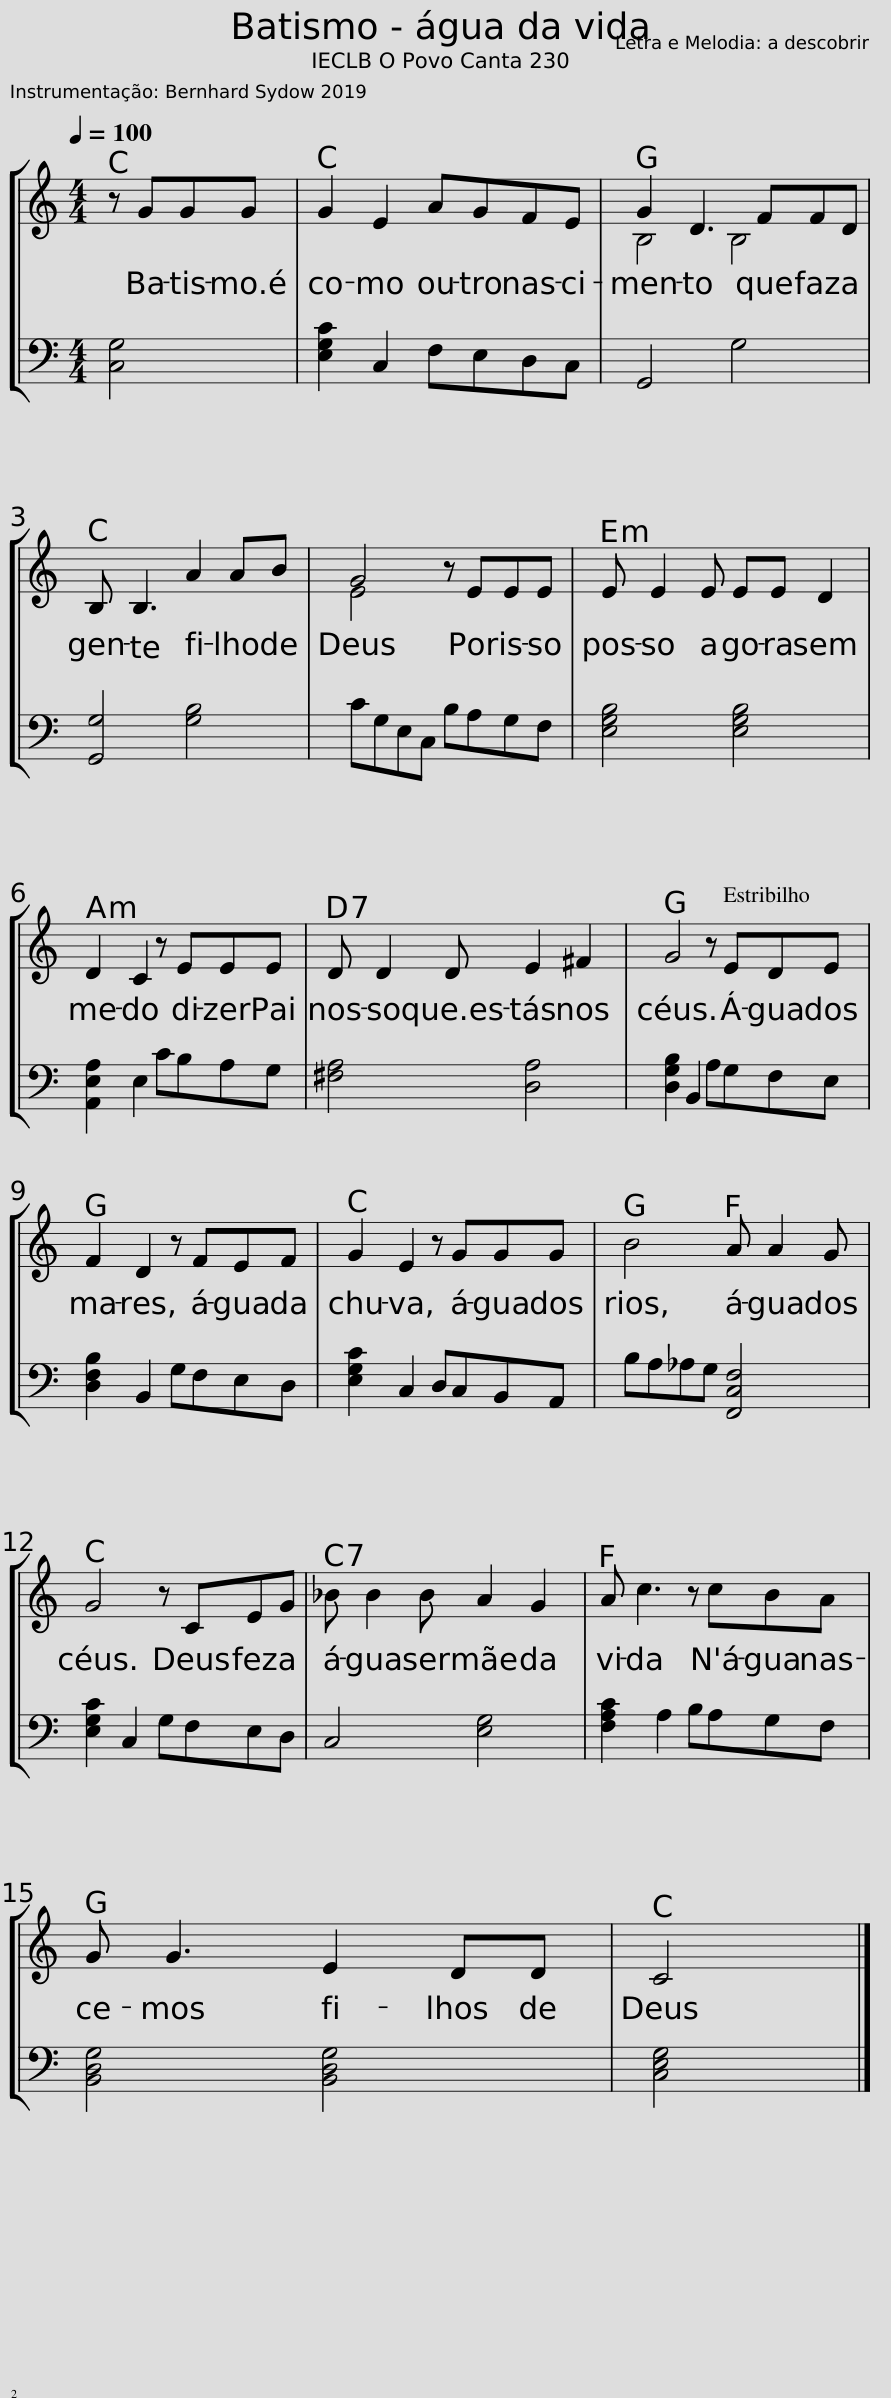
X:1
%%score [ ( 1 2 ) 3 ]
L:1/8
Q:1/4=100
M:4/4
I:linebreak $
K:C
V:1 treble
V:2 treble
V:3 bass
V:1
 z GGG | G2 E2 AGFE | G2 D3 FFD |$ B, B,3 A2 AB | G4 z EEE | %5
 E E2 E EE D2 |$ D2 C2 z EEE | D D2 D E2 ^F2 | G4 z EDE |$ F2 D2 z FEF | %10
 G2 E2 z GGG | B4 A A2 G |$ G4 z CEG | _B B2 B A2 G2 | A c3 z cBA |$ %15
 G G3 E2 DD | C4 |] %17
V:2
 x4 | x8 | B,4 B,4 |$ x8 | E4 x4 | %5
 x8 |$ x8 | x8 | x8 |$ x8 | %10
 x8 | x8 |$ x8 | x8 | x8 |$ %15
 x8 | x4 |] %17
V:3
 [C,G,]4 | [E,G,C]2 C,2 F,E,D,C, | G,,4 G,4 |$ [G,,G,]4 [G,B,]4 | CG,E,C, B,A,G,F, | %5
 [E,G,B,]4 [E,G,B,]4 |$ [A,,E,A,]2 E,2 CB,A,G, | [^F,A,]4 [D,A,]4 | [D,G,B,]2 B,,2 A,G,F,E, |$ [D,F,B,]2 B,,2 G,F,E,D, | %10
 [E,G,C]2 C,2 D,C,B,,A,, | B,A,_A,G, [F,,C,F,]4 |$ [E,G,C]2 C,2 G,F,E,D, | C,4 [E,G,]4 | [F,A,C]2 A,2 B,A,G,F, |$ %15
 [B,,D,G,]4 [B,,D,G,]4 | [C,E,G,]4 |] %17
